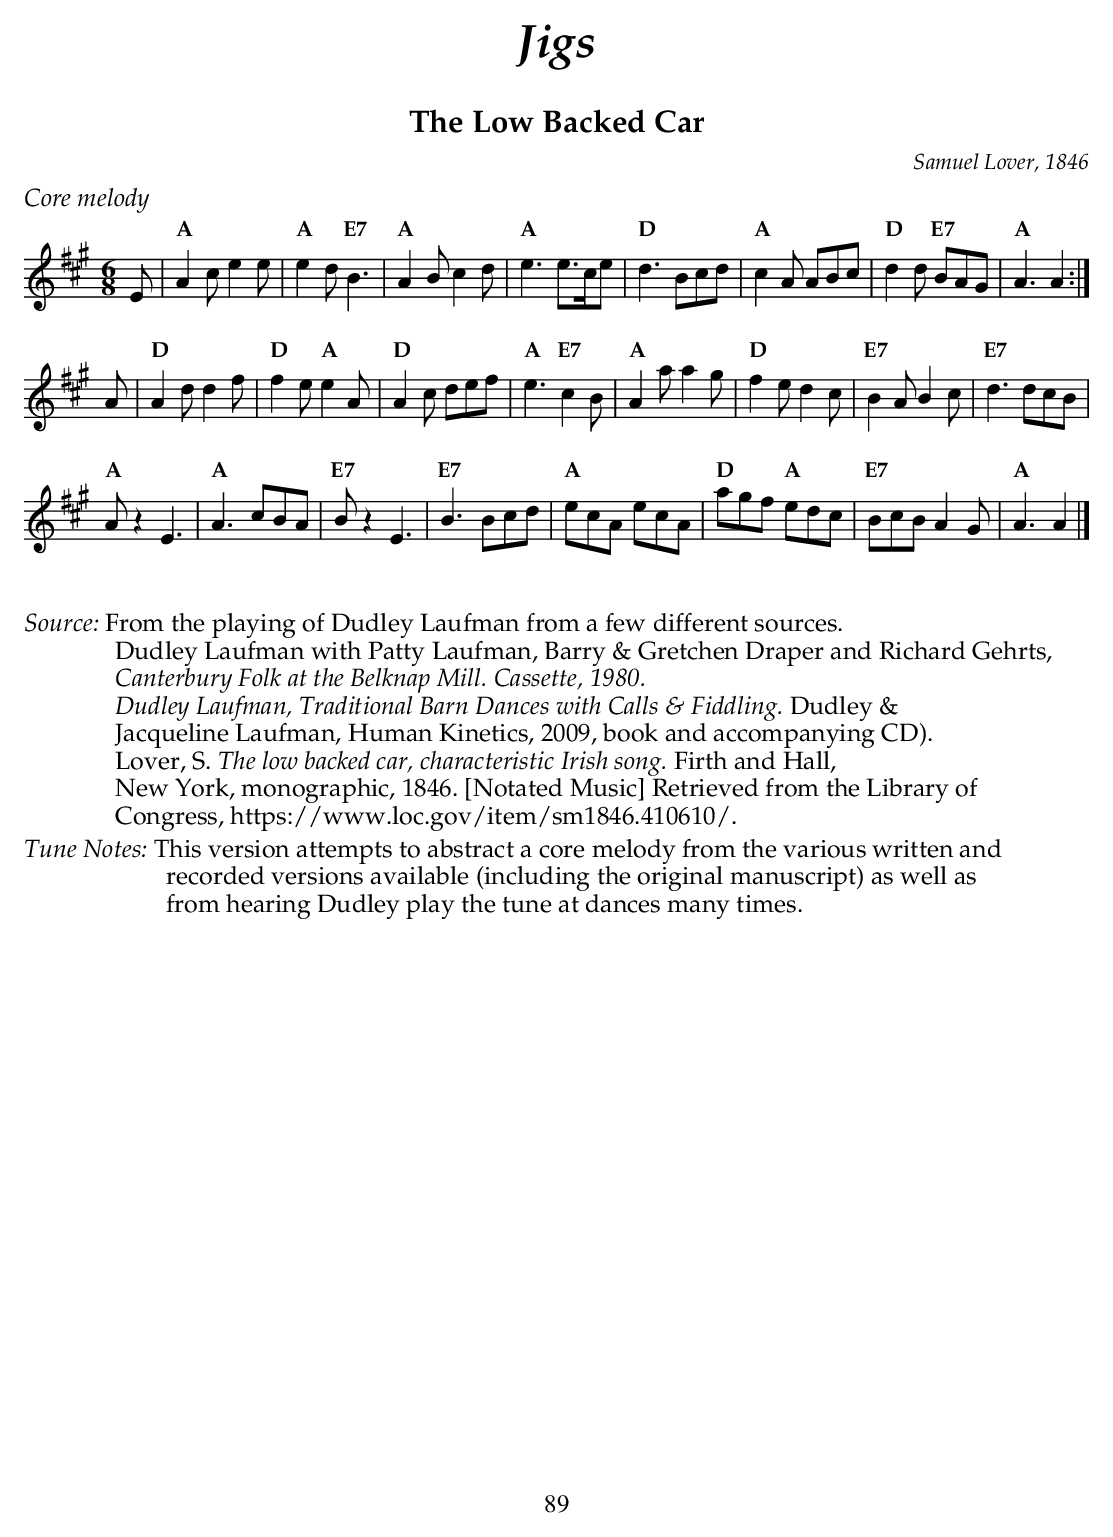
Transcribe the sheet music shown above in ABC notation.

X:1
T:The Low Backed Car
C:Samuel Lover, 1846
M:6/8
L:1/8
K:Amaj
%%text $2Core melody$0
E|\
"A" A2c e2e | "A" e2d "E7" B3 | "A" A2B c2d | "A" e3 e>ce |\
"D" d3 Bcd | "A" c2A ABc | "D" d2d "E7" BAG | "A" A3 A2 :|
A|\
"D" A2d d2f | "D" f2e "A" e2A | "D" A2c def | "A" e3 "E7" c2B |\
"A" A2a a2g | "D" f2e d2c | "E7" B2A B2c | "E7" d3 dcB |
"A" Az2 E3 | "A" A3 cBA | "E7" Bz2 E3 | "E7" B3 Bcd|\
"A" ecA ecA | "D" agf "A" edc | "E7" BcB A2G | "A" A3 A2 |]
